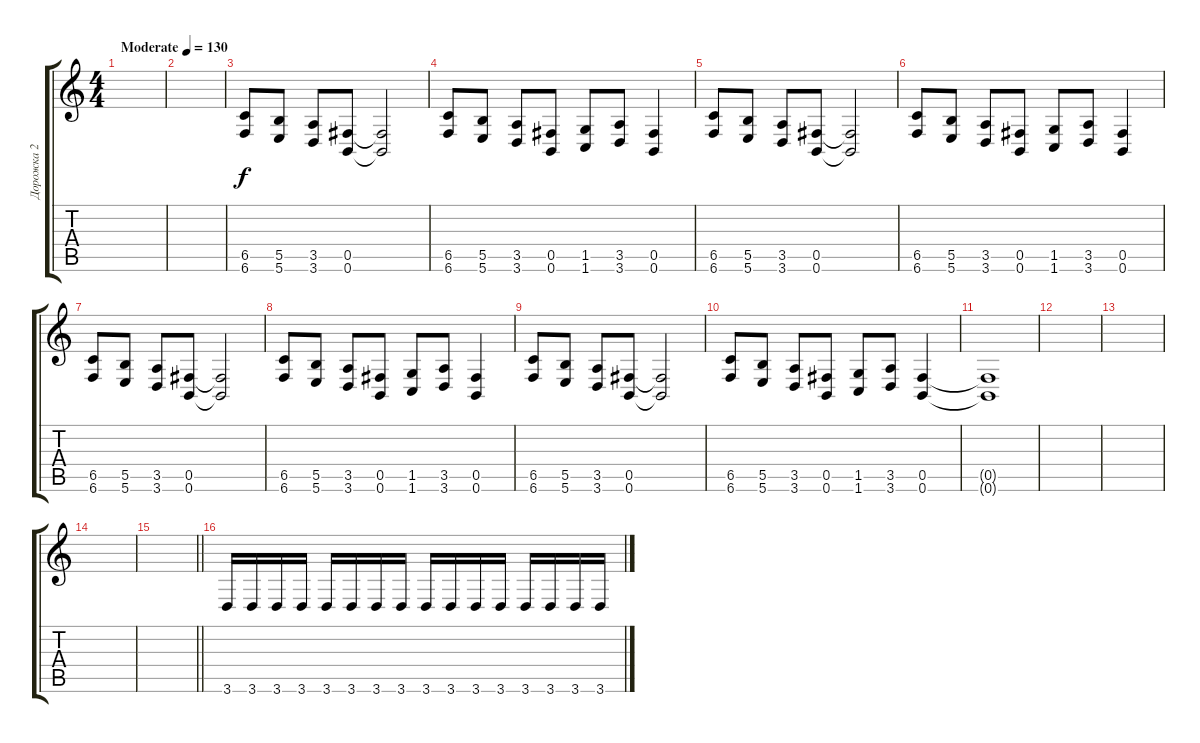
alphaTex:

\track ("Дорожка 2" "Дорожка 2") {instrument distortionguitar}
\staff {score tabs}
\tuning (Db4 Ab3 E3 B2 Gb2 B1) {hide}
\ts (4 4)
\tempo (130 "Moderate")
\clef g2
\ks c
|
|
(6.5 6.6).8 (5.5 5.6).8 (3.5 3.6).8 (0.5 0.6).8 (0.5{t} 0.6{t}).2 |
(6.5 6.6).8 (5.5 5.6).8 (3.5 3.6).8 (0.5 0.6).8 (1.5 1.6).8 (3.5 3.6).8 (0.5 0.6).4 |
(6.5 6.6).8 (5.5 5.6).8 (3.5 3.6).8 (0.5 0.6).8 (0.5{t} 0.6{t}).2 |
(6.5 6.6).8 (5.5 5.6).8 (3.5 3.6).8 (0.5 0.6).8 (1.5 1.6).8 (3.5 3.6).8 (0.5 0.6).4 |
(6.5 6.6).8 (5.5 5.6).8 (3.5 3.6).8 (0.5 0.6).8 (0.5{t} 0.6{t}).2 |
(6.5 6.6).8 (5.5 5.6).8 (3.5 3.6).8 (0.5 0.6).8 (1.5 1.6).8 (3.5 3.6).8 (0.5 0.6).4 |
(6.5 6.6).8 (5.5 5.6).8 (3.5 3.6).8 (0.5 0.6).8 (0.5{t} 0.6{t}).2 |
(6.5 6.6).8 (5.5 5.6).8 (3.5 3.6).8 (0.5 0.6).8 (1.5 1.6).8 (3.5 3.6).8 (0.5 0.6).4 |
(0.5{t} 0.6{t}).1 |
|
|
|
\barLineRight lightlight
|
3.6.16 3.6.16 3.6.16 3.6.16 3.6.16 3.6.16 3.6.16 3.6.16 3.6.16 3.6.16 3.6.16 3.6.16 3.6.16 3.6.16 3.6.16 3.6.16
